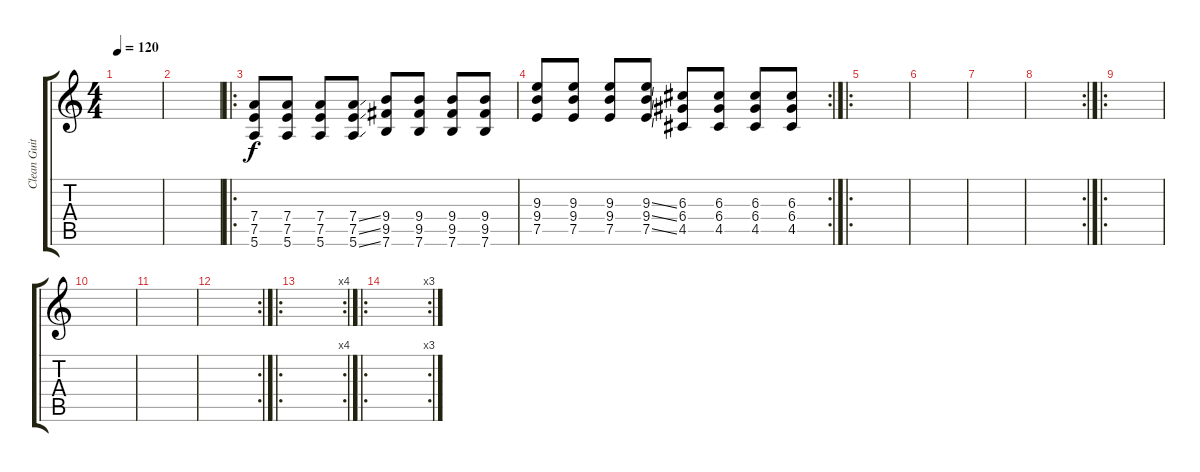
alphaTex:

\track ("Clean Guitar-RW and TV" "Clean Guit") {instrument electricguitarclean}
\staff {score tabs}
\tuning (E4 B3 G3 D3 A2 E2) {hide}
\ts (4 4)
\tempo 120
\clef g2
\ks c
|
|
\ro
(7.4 7.5 5.6).8 (7.4 7.5 5.6).8 (7.4 7.5 5.6).8 (7.4{ss} 7.5{ss} 5.6{ss}).8 (9.4 9.5 7.6).8 (9.4 9.5 7.6).8 (9.4 9.5 7.6).8 (9.4 9.5 7.6).8 |
\rc 2
(9.3 9.4 7.5).8 (9.3 9.4 7.5).8 (9.3 9.4 7.5).8 (9.3{ss} 9.4{ss} 7.5{ss}).8 (6.3 6.4 4.5).8 (6.3 6.4 4.5).8 (6.3 6.4 4.5).8 (6.3 6.4 4.5).8 |
\ro
|
|
|
\rc 2
|
\ro
|
|
|
\rc 2
|
\ro
\rc 4
|
\ro
\rc 3
